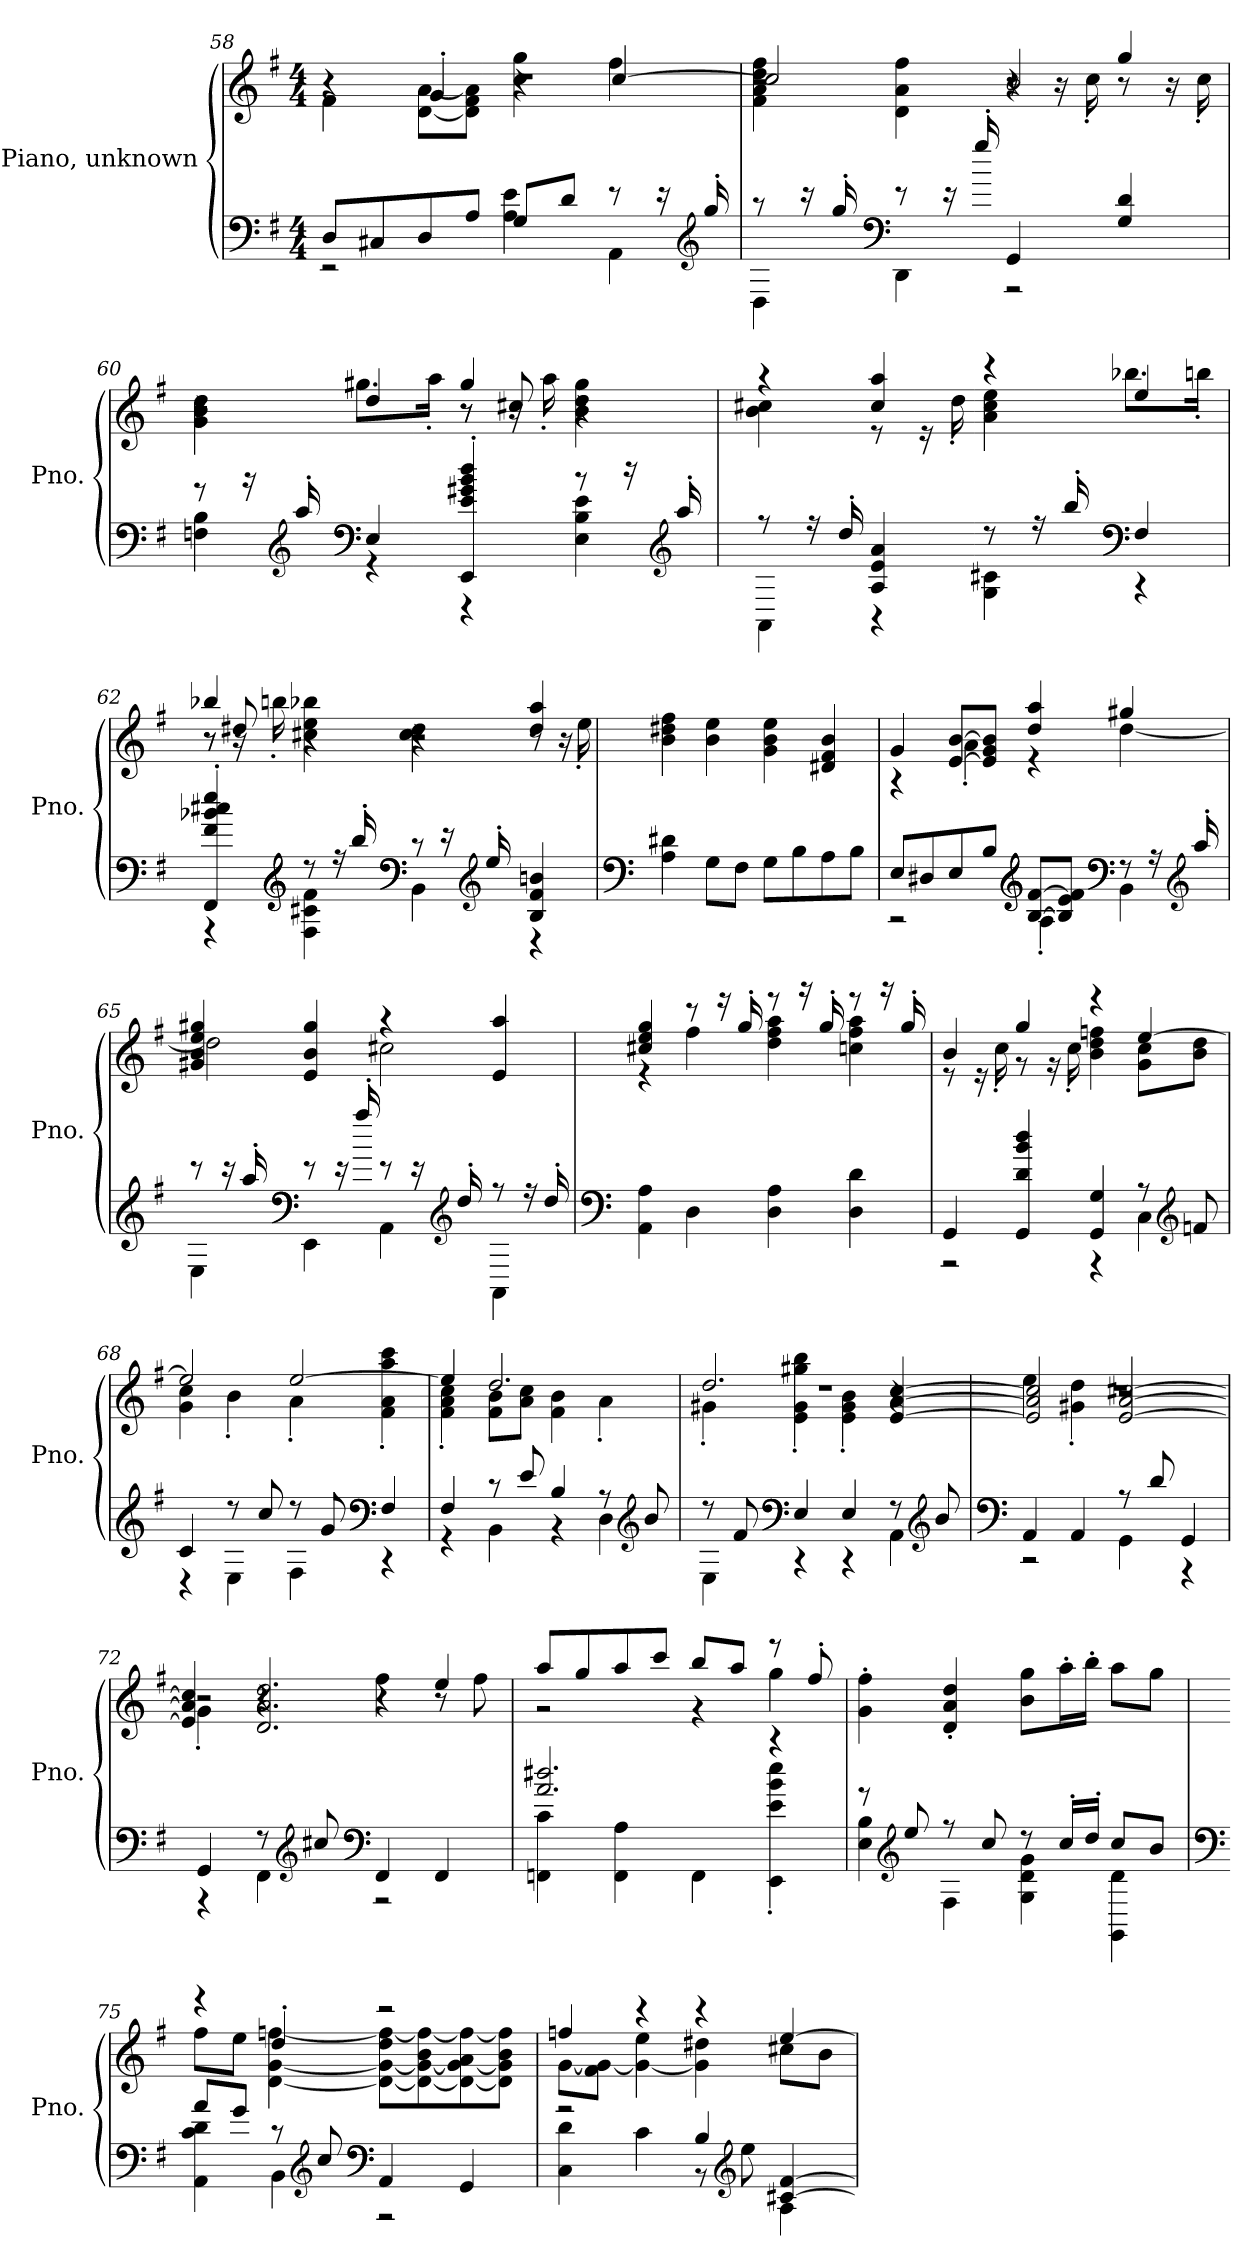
**kern	**kern
*part1	*part1
*staff2	*staff1
*I"Piano, unknown	*
*I'Pno.	*
*clefF4	*clefG2
*k[f#]	*k[f#]
*M4/4	*M4/4
=58	=58
*^	*^
*	*	*	*^
8D/L	2r	1r	4f#\	4r
8C#X/	.	.	.	.
8D/	.	.	[8d\ [8a\L	4g'/
8A/J	.	.	8d\] 8f#\ 8a\]J	.
8G/L	4A\ 4e\	.	4cc\ 4gg\	4r
8d/J	.	.	.	.
8r	4AA\	.	4ff#\	[4cc/
16r	.	.	.	.
*clefG2	*	*	*	*
16gg'/	.	.	.	.
!!LO:LB:g=z	!!	!!
=59	=59	=59	=59	=59
8r	4D\	2r	4f#\ 4a\ 4dd\ 4ff#\	2cc/]
16r	.	.	.	.
16gg'/	.	.	.	.
*clefF4	*	*	*	*
8r	4DD\	.	4d\ 4a\ 4ff#\	.
16r	.	.	.	.
16gg'/	.	.	.	.
4GG/	2r	4r	8r	2b/
.	.	.	16r	.
.	.	.	16cc'\	.
4G/ 4d/	.	4gg/	8r	.
.	.	.	16r	.
.	.	.	16cc'\	.
=60	=60	=60	=60	=60
8r	4Fn\ 4B\	4r	4g\ 4b\ 4dd\	2r
16r	.	.	.	.
*clefG2	*	*	*	*
16aa'/	.	.	.	.
*clefF4	*	*	*	*
4E/	4r	4dd/	8.gg#X\L	.
.	.	.	16aa'\Jk	.
4EE/' 4e/' 4g#X/' 4b/' 4dd/'	4r	4gg#/	8r	8r
.	.	.	16r	8cc#X/
.	.	.	16aa'\	.
8r	4E\ 4B\ 4e\	4r	4b\ 4dd\ 4gg#\	4r
16r	.	.	.	.
*clefG2	*	*	*	*
16aa'/	.	.	.	.
*	*	*	*v	*v
!!LO:PB:g=z
=61	=61	=61	=61
8r	4AA\	4r	4b\ 4cc#X\
16r	.	.	.
16dd'/	.	.	.
4A/ 4e/ 4a/	4r	4cc#/ 4aa/	8r
.	.	.	16r
.	.	.	16dd'\
8r	4G\ 4c#X\	4r	4a\ 4cc#\ 4ee\
16r	.	.	.
16bb'/	.	.	.
*clefF4	*	*	*
4F#/	4r	4ee/	8.bb-X\L
.	.	.	16bbn'\Jk
=62	=62	=62	=62
*	*	*	*^
4FF#/' 4f#/' 4b-X/' 4cc#X/' 4ee/'	4r	4bb-X/	8r	8r
.	.	.	16r	8dd#X/
.	.	.	16bbn'\	.
*clefG2	*	*	*	*
8r	4F#\ 4c#X\ 4f#\	4r	4cc#X\ 4ee\ 4bb-X\	4r
16r	.	.	.	.
16bb'/	.	.	.	.
*clefF4	*	*	*	*
8r	4BB\	2r	4cc#\ 4dd#\	4r
16r	.	.	.	.
*clefG2	*	*	*	*
16ee'/	.	.	.	.
4B/ 4f#/ 4bn/	4r	.	8r	4dd#/ 4aa/
.	.	.	16r	.
.	.	.	16ee'\	.
*v	*v	*	*	*
*	*v	*v	*v
!!LO:LB:g=z
=63	=63
*clefF4	*
4A\ 4d#X\	4b\ 4dd#X\ 4ff#\
8G\L	4b\ 4ee\
8F#\J	.
8G\L	4g\ 4b\ 4ee\
8B\	.
8A\	4d#X/ 4f#/ 4b/
8B\J	.
=64	=64
*^	*^
8E/L	2r	4g/	4r
8D#X/	.	.	.
8E/	.	[8e/ [8b/L	4a'\
8B/J	.	8e/] 8g/ 8b/]J	.
*clefG2	*	*	*
[8B/ [8f#/L	4A'\	4dd/ 4aa/	4r
8B/] 8e/ 8f#/]J	.	.	.
*clefF4	*	*	*
8r	4BB\	4gg#X/	[4dd\
16r	.	.	.
*clefG2	*	*	*
16aa'/	.	.	.
!!LO:LB:g=z	!!
=65	=65	=65	=65
8r	4E\	4g#X/ 4b/ 4ee/ 4gg#X/	2dd\]
16r	.	.	.
16aa'/	.	.	.
*clefF4	*	*	*
8r	4EE\	4e/ 4b/ 4gg#/	.
16r	.	.	.
16aa'/	.	.	.
8r	4AA\	4r	2cc#X\
16r	.	.	.
*clefG2	*	*	*
16dd'/	.	.	.
8r	4AA\	4e/ 4aa/	.
16r	.	.	.
16dd'/	.	.	.
*v	*v	*	*
=66	=66	=66
*clefF4	*	*
4AA\ 4A\	4cc#X/ 4ee/ 4gg/	4r
4D\	8r	4ff#\
.	16r	.
.	16gg'/	.
4D\ 4A\	8r	4dd\ 4ff#\ 4aa\
.	16r	.
.	16gg'/	.
4D\ 4d\	8r	4ccn\ 4ff#\ 4aa\
.	16r	.
.	16gg'/	.
=67	=67	=67
*^	*	*
4GG/	2r	4b/	8r
.	.	.	16r
.	.	.	16cc'\
4GG/ 4d/ 4b/ 4dd/	.	4gg/	8r
.	.	.	16r
.	.	.	16cc'\
4GG/ 4G/	4r	4r	4b\ 4dd\ 4ffn\
8r	4C\	[4ee/	8g\ 8cc\L
*clefG2	*	*	*
8fn/	.	.	8b\ 8dd\J
!!LO:LB:g=z	!!
=68	=68	=68	=68
4c/	4r	2ee/]	4g\ 4cc\
8r	4E\	.	4b'\
8cc/	.	.	.
8r	4F#\	[2ee/	4a'\
8g/	.	.	.
*clefF4	*	*	*
4F#/	4r	.	4f#\' 4a\' 4aa\' 4ccc\'
=69	=69	=69	=69
4F#/	4r	4ee/]	4f#\' 4a\' 4cc\'
8r	4BB\	2.dd/	8f#\ 8b\L
8e/	.	.	8a\ 8cc\J
4B/	4r	.	4f#\ 4b\
8r	4D\	.	4a'\
*clefG2	*	*	*
8b/	.	.	.
=70	=70	=70	=70
*	*	*	*^
8r	4E\	1r	4g#X'\	2.dd/
8f#/	.	.	.	.
*clefF4	*	*	*	*
4E/	4r	.	4e\' 4g#\' 4gg#X\' 4bb\'	.
4E/	4r	.	4e\' 4g#\' 4b\'	.
8r	4AA\	.	4r	[4e/ [4a/ [4cc/
*clefG2	*	*	*	*
8b/	.	.	.	.
=71	=71	=71	=71	=71
*clefF4	*	*	*	*
4AA/	2r	1r	4ee\	2e/] 2a/] 2cc/]
4AA/	.	.	4g#X\' 4dd\'	.
8r	4GG\	.	2r	[2e/ [2a/ [2cc#X/
8d/	.	.	.	.
4GG/	4r	.	.	.
!!LO:LB:g=z	!!	!!
=72	=72	=72	=72	=72
4GG/	4r	2r	4g'\	4e/] 4a/] 4cc#/]
8r	4FF#\	.	4r	2.d/ 2.a/ 2.dd/
*clefG2	*	*	*	*
8cc#X/	.	.	.	.
*clefF4	*	*	*	*
4FF#/	2r	4r	4ff#\	.
4FF#/	.	4ee/	8r	.
.	.	.	8ff#\	.
*	*	*	*v	*v
=73	=73	=73	=73
2.a/ 2.dd#X/	4FFn\ 4c\	8aa/L	2r
.	.	8gg/	.
.	4FF\ 4A\	8aa/	.
.	.	8ccc/J	.
.	4FF\	8bb/L	4r
.	.	8aa/J	.
4r	4EE\' 4e\' 4b\' 4ee\'	8r	4gg\
.	.	8ff#'/	.
*	*	*v	*v
=74	=74	=74
8r	4E\ 4B\	4g\' 4ff#\'
*clefG2	*	*
8ee/	.	.
8r	4F#\	4d/' 4a/' 4dd/'
8cc/	.	.
8r	4G\ 4d\ 4g\	8b\ 8gg\L
16cc'/LL	.	16aa'\L
16dd'/JJ	.	16bb'\JJ
8cc/L	4GG\ 4d\	8aa\L
8b/J	.	8gg\J
!!LO:LB:g=z
=75	=75	=75
*clefF4	*	*
*	*	*^
8a/L	4AA\ 4c\ 4d\	4r	8ff#\L
8g/J	.	.	8ee\J
8r	4BB\	4dd'/	[4d\ [4g\ [4ffn\
*clefG2	*	*	*
8cc/	.	.	.
*clefF4	*	*	*
4AA/	2r	2r	8d\_ 8g\_ 8dd\ 8ff\_L
.	.	.	8d\_ 8g\_ 8b\ 8ff\_
4GG/	.	.	8d\_ 8g\_ 8a\ 8ff\_
.	.	.	8d\] 8g\] 8b\ 8ff\]J
=76	=76	=76	=76
2r	4C\ 4d\	4ffn/	[8g\L
.	.	.	8f#\ 8g\_J
.	4c\	4r	4g\_ 4ee\
4B/	8r	4r	4g\] 4dd#X\
*clefG2	*	*	*
.	8ee\	.	.
[4c#X/ [4f#/	4A\	[4ee/	8cc#X\L
.	.	.	8b\J
*v	*v	*	*
*	*v	*v
=	=
*-	*-
